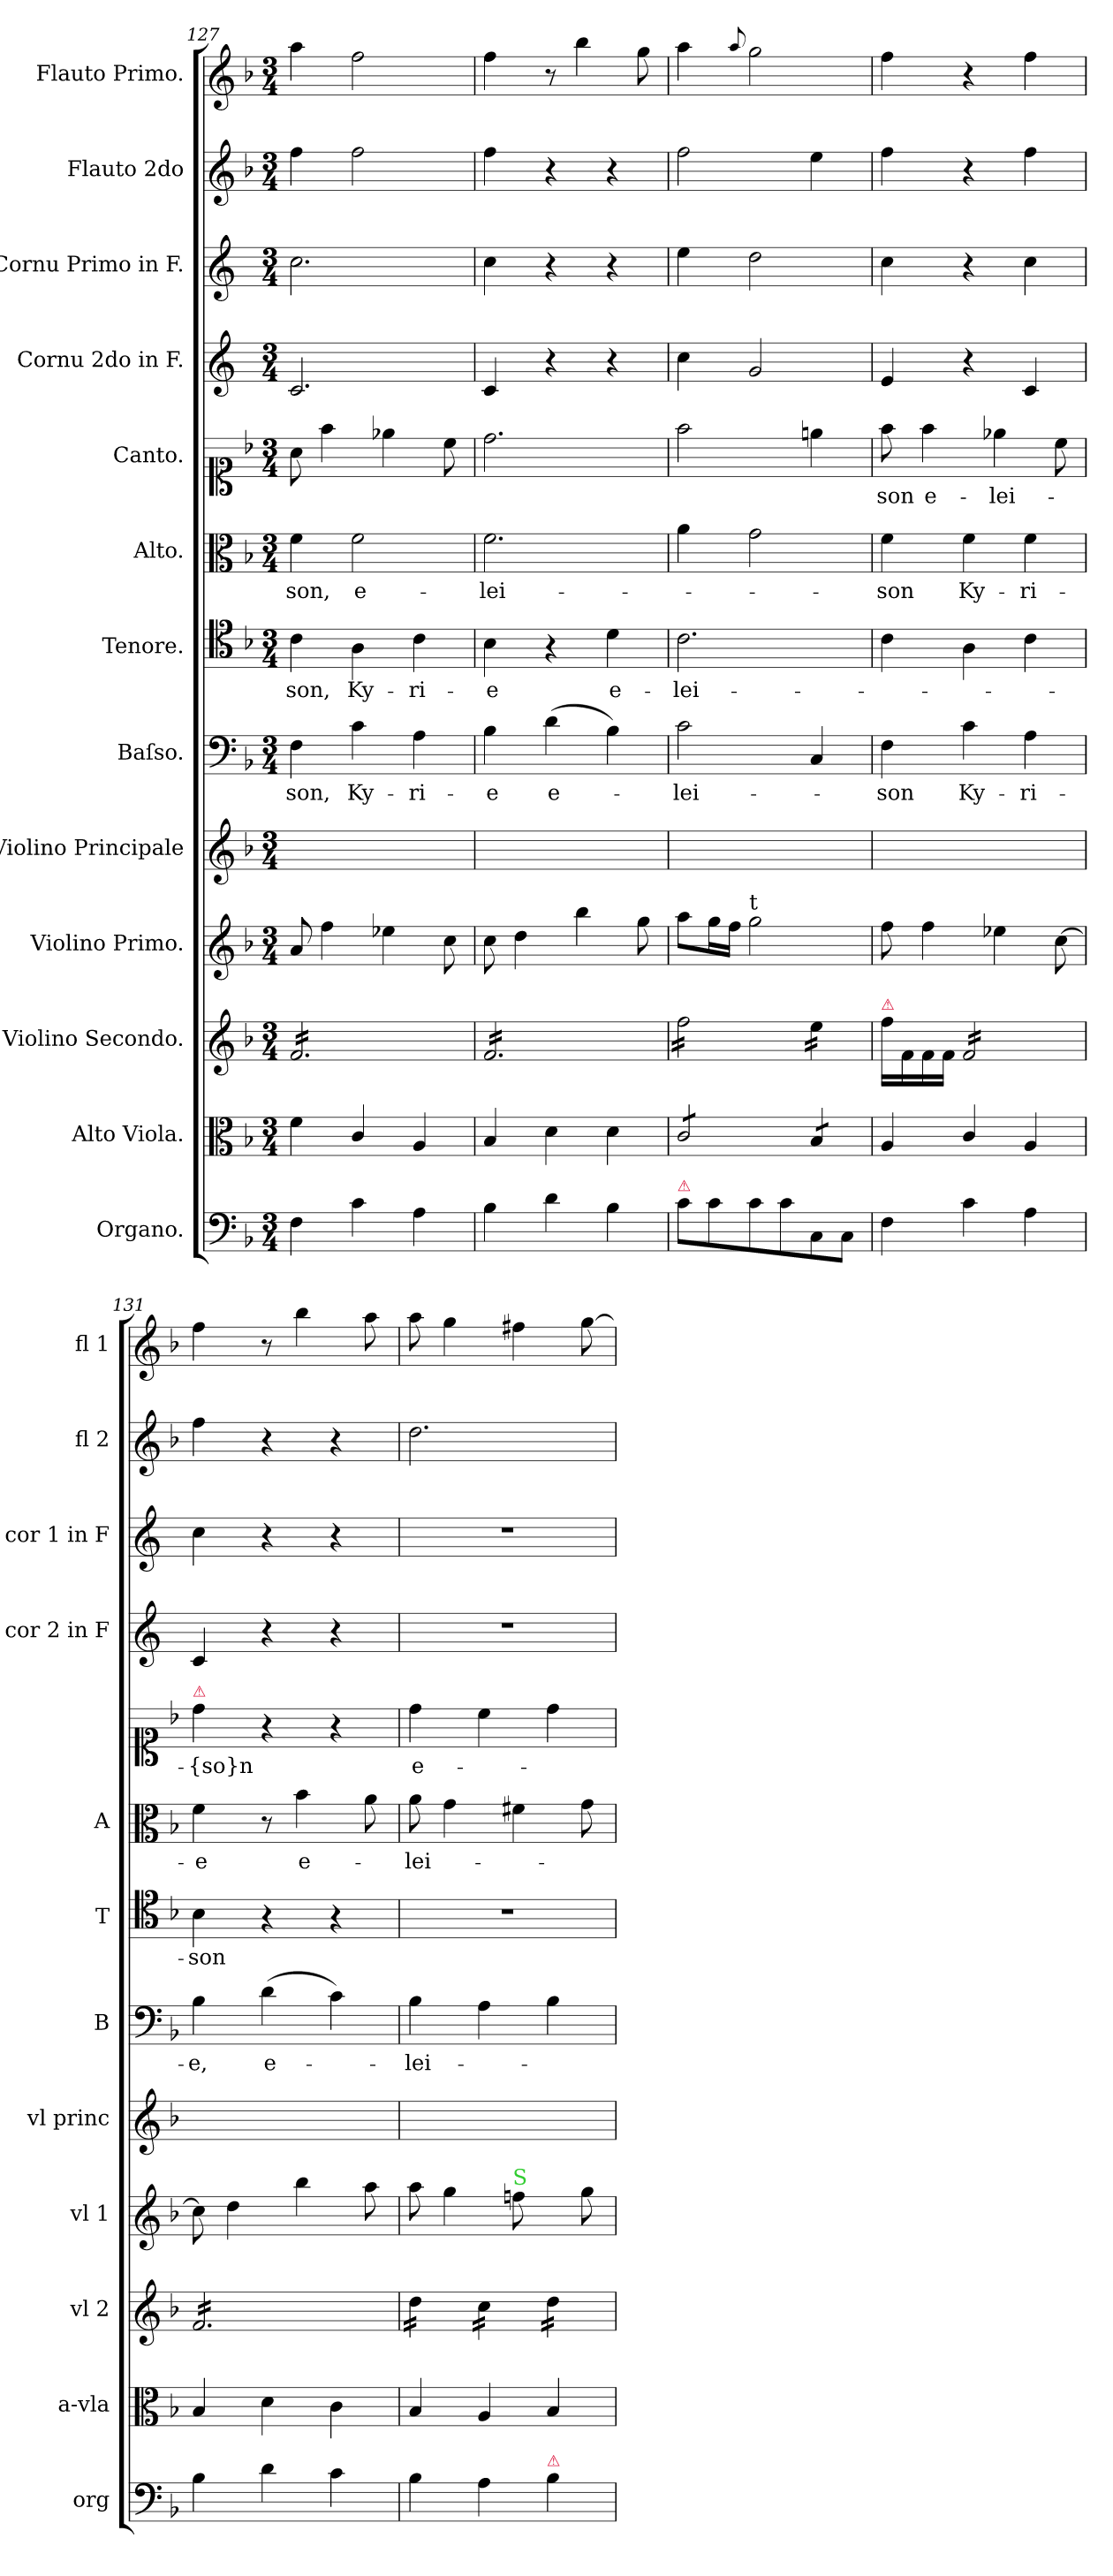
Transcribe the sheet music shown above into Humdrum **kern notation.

**kern	**kern	**kern	**kern	**kern	**kern	**text	**kern	**text	**kern	**text	**kern	**text	**kern	**kern	**kern	**kern
*part13	*part12	*part11	*part10	*part9	*part8	*part8	*part7	*part7	*part6	*part6	*part5	*part5	*part4	*part3	*part2	*part1
*staff13	*staff12	*staff11	*staff10	*staff9	*staff8	*staff8	*staff7	*staff7	*staff6	*staff6	*staff5	*staff5	*staff4	*staff3	*staff2	*staff1
*I"Organo.	*I"Alto Viola.	*I"Violino Secondo.	*I"Violino Primo.	*I"Violino Principale	*I"Baſso.	*	*I"Tenore.	*	*I"Alto.	*	*I"Canto.	*	*I"Cornu 2do in F.	*I"Cornu Primo in F.	*I"Flauto 2do	*I"Flauto Primo.
*I'org	*I'a-vla	*I'vl 2	*I'vl 1	*I'vl princ	*I'B	*	*I'T	*	*I'A	*	*	*	*I'cor 2 in F	*I'cor 1 in F	*I'fl 2	*I'fl 1
*clefF4	*clefC3	*clefG2	*clefG2	*clefG2	*clefF4	*	*clefC4	*	*clefC3	*	*clefC1	*	*clefG2	*clefG2	*clefG2	*clefG2
*	*	*	*	*	*	*	*	*	*	*	*	*	*ITrd4c7	*ITrd4c7	*	*
*k[b-]	*k[b-]	*k[b-]	*k[b-]	*k[b-]	*k[b-]	*	*k[b-]	*	*k[b-]	*	*k[b-]	*	*k[b-]	*k[b-]	*k[b-]	*k[b-]
*F:	*F:	*F:	*F:	*F:	*F:	*	*F:	*	*F:	*	*F:	*	*F:	*F:	*F:	*F:
*M3/4	*M3/4	*M3/4	*M3/4	*M3/4	*M3/4	*	*M3/4	*	*M3/4	*	*M3/4	*	*M3/4	*M3/4	*M3/4	*M3/4
=127	=127	=127	=127	=127	=127	=127	=127	=127	=127	=127	=127	=127	=127	=127	=127	=127
!	!	!	!	!	!	!LO:LY:i	!	!LO:LY:i	!	!LO:LY:i	!	!	!	!	!	!
*	*	*tremolo	*	*	*	*	*	*	*	*	*	*	*	*	*	*
4F\	4f\	16f/LL	8a/	2.ryy	4F\	-son,	4c\	-son,	4f\	-son,	8a\	.	2.F/	2.f\	4ff\	4aa\
.	.	16f/	.	.	.	.	.	.	.	.	.	.	.	.	.	.
.	.	16f/	4ff\	.	.	.	.	.	.	.	4ff\	.	.	.	.	.
.	.	16f/	.	.	.	.	.	.	.	.	.	.	.	.	.	.
4c\	4c/	16f/	.	.	4c\	Ky-	4A\	Ky-	2f\	e-	.	.	.	.	2ff\	2ff\
.	.	16f/	.	.	.	.	.	.	.	.	.	.	.	.	.	.
.	.	16f/	4ee-X\	.	.	.	.	.	.	.	4ee-X\	.	.	.	.	.
.	.	16f/	.	.	.	.	.	.	.	.	.	.	.	.	.	.
4A\	4A/	16f/	.	.	4A\	-ri-	4c\	-ri-	.	.	.	.	.	.	.	.
.	.	16f/	.	.	.	.	.	.	.	.	.	.	.	.	.	.
.	.	16f/	8cc\	.	.	.	.	.	.	.	8cc\	.	.	.	.	.
.	.	16f/JJ	.	.	.	.	.	.	.	.	.	.	.	.	.	.
=128	=128	=128	=128	=128	=128	=128	=128	=128	=128	=128	=128	=128	=128	=128	=128	=128
4B-\	4B-/	16f/LL	8cc\	2.ryy	4B-\	-e	4B-\	-e	2.f\	-lei-	2.dd\	.	4F/	4f\	4ff\	4ff\
.	.	16f/	.	.	.	.	.	.	.	.	.	.	.	.	.	.
.	.	16f/	4dd\	.	.	.	.	.	.	.	.	.	.	.	.	.
.	.	16f/	.	.	.	.	.	.	.	.	.	.	.	.	.	.
4d\	4d\	16f/	.	.	(4d\	e-	4r	.	.	.	.	.	4r	4r	4r	8r
.	.	16f/	.	.	.	.	.	.	.	.	.	.	.	.	.	.
.	.	16f/	4bb-\	.	.	.	.	.	.	.	.	.	.	.	.	4bb-\
.	.	16f/	.	.	.	.	.	.	.	.	.	.	.	.	.	.
4B-\	4d\	16f/	.	.	4B-\)	.	4d\	e-	.	.	.	.	4r	4r	4r	.
.	.	16f/	.	.	.	.	.	.	.	.	.	.	.	.	.	.
.	.	16f/	8gg\	.	.	.	.	.	.	.	.	.	.	.	.	8gg\
.	.	16f/JJ	.	.	.	.	.	.	.	.	.	.	.	.	.	.
=129	=129	=129	=129	=129	=129	=129	=129	=129	=129	=129	=129	=129	=129	=129	=129	=129
!LO:TX:a:color=crimson:t=⚠	!	!	!	!	!	!	!	!	!	!	!	!	!	!	!	!
*	*tremolo	*	*	*	*	*	*	*	*	*	*	*	*	*	*	*
8c\L	8c/L	16ff\LL	8aa\L	2.ryy	2c\	-lei-	2.c\	-lei-	4a\	.	2ff\	.	4f\	4a\	2ff\	4aa\
.	.	16ff\	.	.	.	.	.	.	.	.	.	.	.	.	.	.
8c\	8c/	16ff\	16gg\L	.	.	.	.	.	.	.	.	.	.	.	.	.
.	.	16ff\	16ff\JJ	.	.	.	.	.	.	.	.	.	.	.	.	.
.	.	.	.	.	.	.	.	.	.	.	.	.	.	.	.	8qqaa/
!	!	!	!LO:TX:a:t=t	!	!	!	!	!	!	!	!	!	!	!	!	!
8c\	8c/	16ff\	2gg\	.	.	.	.	.	2g\	.	.	.	2c/	2g\	.	2gg\
.	.	16ff\	.	.	.	.	.	.	.	.	.	.	.	.	.	.
8c\	8c/J	16ff\	.	.	.	.	.	.	.	.	.	.	.	.	.	.
.	.	16ff\JJ	.	.	.	.	.	.	.	.	.	.	.	.	.	.
8C\	8B-/L	16ee\LL	.	.	4C/	.	.	.	.	.	4een\	.	.	.	4ee\	.
.	.	16ee\	.	.	.	.	.	.	.	.	.	.	.	.	.	.
8C\J	8B-/J	16ee\	.	.	.	.	.	.	.	.	.	.	.	.	.	.
*	*Xtremolo	*	*	*	*	*	*	*	*	*	*	*	*	*	*	*
.	.	16ee\JJ	.	.	.	.	.	.	.	.	.	.	.	.	.	.
*	*	*Xtremolo	*	*	*	*	*	*	*	*	*	*	*	*	*	*
=130	=130	=130	=130	=130	=130	=130	=130	=130	=130	=130	=130	=130	=130	=130	=130	=130
!	!	!LO:TX:a:color=crimson:t=⚠	!	!	!	!	!	!	!	!	!	!	!	!	!	!
4F\	4A/	16ff\LL	8ff\	2.ryy	4F\	-son	4c\	.	4f\	-son	8ff\	-son	4A/	4f\	4ff\	4ff\
.	.	16f\	.	.	.	.	.	.	.	.	.	.	.	.	.	.
.	.	16f\	4ff\	.	.	.	.	.	.	.	4ff\	e-	.	.	.	.
.	.	16f\JJ	.	.	.	.	.	.	.	.	.	.	.	.	.	.
*	*	*tremolo	*	*	*	*	*	*	*	*	*	*	*	*	*	*
4c\	4c/	16f/LL	.	.	4c\	Ky-	4A\	.	4f\	Ky-	.	.	4r	4r	4r	4r
.	.	16f/	.	.	.	.	.	.	.	.	.	.	.	.	.	.
.	.	16f/	4ee-X\	.	.	.	.	.	.	.	4ee-X\	-lei-	.	.	.	.
.	.	16f/	.	.	.	.	.	.	.	.	.	.	.	.	.	.
4A\	4A/	16f/	.	.	4A\	-ri-	4c\	.	4f\	-ri-	.	.	4F/	4f\	4ff\	4ff\
.	.	16f/	.	.	.	.	.	.	.	.	.	.	.	.	.	.
.	.	16f/	[8cc\	.	.	.	.	.	.	.	8cc\	.	.	.	.	.
.	.	16f/JJ	.	.	.	.	.	.	.	.	.	.	.	.	.	.
=131	=131	=131	=131	=131	=131	=131	=131	=131	=131	=131	=131	=131	=131	=131	=131	=131
!	!	!	!	!	!	!	!	!	!	!	!LO:TX:a:color=crimson:t=⚠	!	!	!	!	!
4B-\	4B-/	16f/LL	8cc\]	2.ryy	4B-\	-e,	4B-\	-son	4f\	-e	4dd\	-{so}n	4F/	4f\	4ff\	4ff\
.	.	16f/	.	.	.	.	.	.	.	.	.	.	.	.	.	.
.	.	16f/	4dd\	.	.	.	.	.	.	.	.	.	.	.	.	.
.	.	16f/	.	.	.	.	.	.	.	.	.	.	.	.	.	.
4d\	4d\	16f/	.	.	(4d\	e-	4r	.	8r	.	4r	.	4r	4r	4r	8r
.	.	16f/	.	.	.	.	.	.	.	.	.	.	.	.	.	.
.	.	16f/	4bb-\	.	.	.	.	.	4b-\	e-	.	.	.	.	.	4bb-\
.	.	16f/	.	.	.	.	.	.	.	.	.	.	.	.	.	.
4c\	4c\	16f/	.	.	4c\)	.	4r	.	.	.	4r	.	4r	4r	4r	.
.	.	16f/	.	.	.	.	.	.	.	.	.	.	.	.	.	.
.	.	16f/	8aa\	.	.	.	.	.	8a\	.	.	.	.	.	.	8aa\
.	.	16f/JJ	.	.	.	.	.	.	.	.	.	.	.	.	.	.
=132	=132	=132	=132	=132	=132	=132	=132	=132	=132	=132	=132	=132	=132	=132	=132	=132
4B-\	4B-/	16dd\LL	8aa\	2.ryy	4B-\	-lei-	2.r	.	8a\	-lei-	4dd\	e-	2.r	2.r	2.dd\	8aa\
.	.	16dd\	.	.	.	.	.	.	.	.	.	.	.	.	.	.
.	.	16dd\	4gg\	.	.	.	.	.	4g\	.	.	.	.	.	.	4gg\
.	.	16dd\JJ	.	.	.	.	.	.	.	.	.	.	.	.	.	.
4A\	4A/	16cc\LL	.	.	4A\	.	.	.	.	.	4cc\	.	.	.	.	.
.	.	16cc\	.	.	.	.	.	.	.	.	.	.	.	.	.	.
!	!	!	!LO:TX:a:color=limegreen:t=S	!	!	!	!	!	!	!	!	!	!	!	!	!
!	!	!	!LO:N:vis=8	!	!	!	!	!	!	!	!	!	!	!	!	!
.	.	16cc\	4ffn\	.	.	.	.	.	4f#X\	.	.	.	.	.	.	4ff#X\
.	.	16cc\JJ	.	.	.	.	.	.	.	.	.	.	.	.	.	.
!LO:TX:a:color=crimson:t=⚠	!	!	!	!	!	!	!	!	!	!	!	!	!	!	!	!
4B-\	4B-/	16dd\LL	.	.	4B-\	.	.	.	.	.	4dd\	.	.	.	.	.
.	.	16dd\	.	.	.	.	.	.	.	.	.	.	.	.	.	.
.	.	16dd\	8gg\	.	.	.	.	.	8g\	.	.	.	.	.	.	[8gg\
.	.	16dd\JJ	.	.	.	.	.	.	.	.	.	.	.	.	.	.
*	*	*Xtremolo	*	*	*	*	*	*	*	*	*	*	*	*	*	*
=	=	=	=	=	=	=	=	=	=	=	=	=	=	=	=	=
*-	*-	*-	*-	*-	*-	*-	*-	*-	*-	*-	*-	*-	*-	*-	*-	*-
